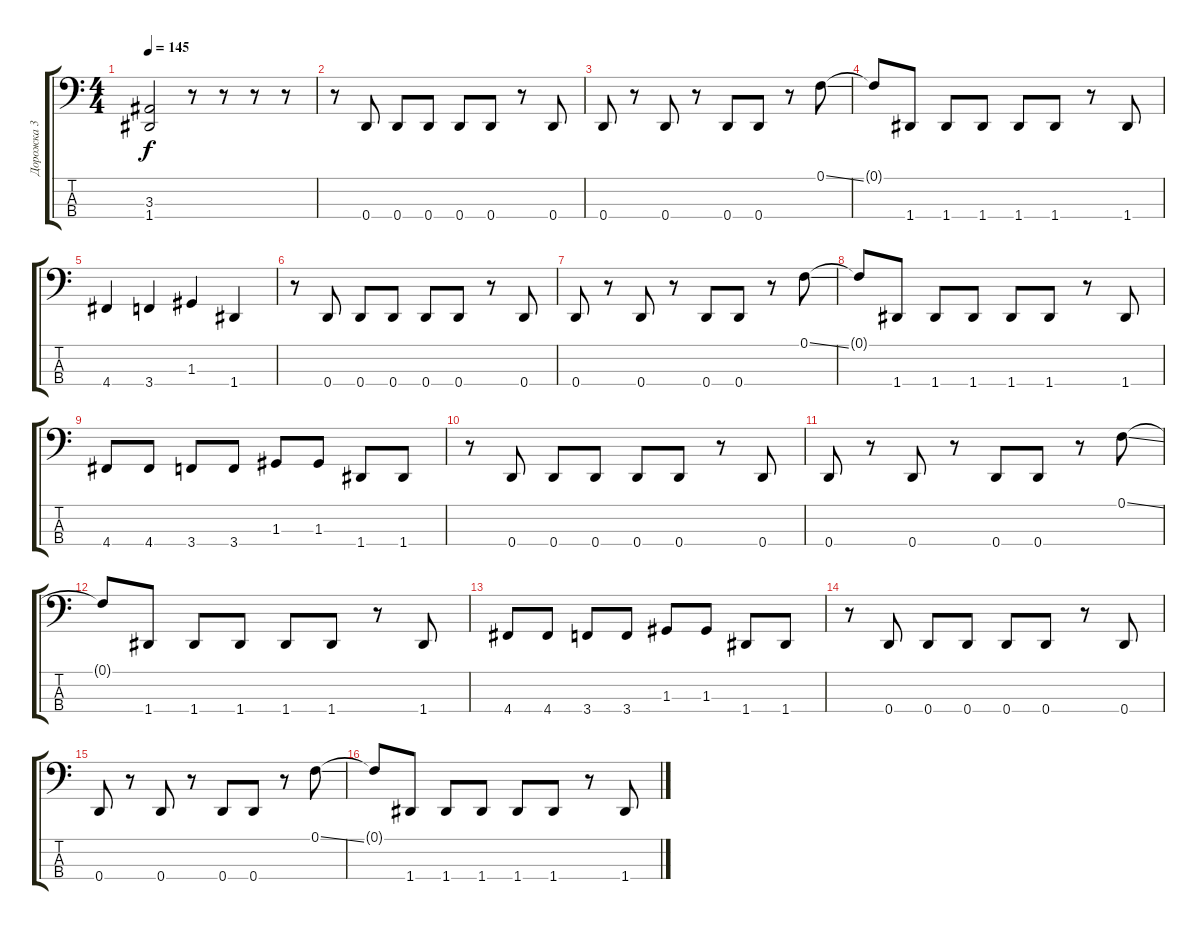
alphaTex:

\track ("Дорожка 3" "Дорожка 3") {instrument slapbass1}
\staff {score tabs}
\tuning (F2 C2 G1 D1) {hide}
\ts (4 4)
\tempo 145
\clef f4
\ks c
(3.3{t} 1.4{t}).2{dy f} r.8 r.8 r.8 r.8 |
r.8 0.4.8 0.4.8 0.4.8 0.4.8 0.4.8 r.8 0.4.8 |
0.4.8 r.8 0.4.8 r.8 0.4.8 0.4.8 r.8 0.1{ss}.8 |
0.1{t}.8 1.4.8 1.4.8 1.4.8 1.4.8 1.4.8 r.8 1.4.8 |
4.4.4 3.4.4 1.3.4 1.4.4 |
r.8 0.4.8 0.4.8 0.4.8 0.4.8 0.4.8 r.8 0.4.8 |
0.4.8 r.8 0.4.8 r.8 0.4.8 0.4.8 r.8 0.1{ss}.8 |
0.1{t}.8 1.4.8 1.4.8 1.4.8 1.4.8 1.4.8 r.8 1.4.8 |
4.4.8 4.4.8 3.4.8 3.4.8 1.3.8 1.3.8 1.4.8 1.4.8 |
r.8 0.4.8 0.4.8 0.4.8 0.4.8 0.4.8 r.8 0.4.8 |
0.4.8 r.8 0.4.8 r.8 0.4.8 0.4.8 r.8 0.1{ss}.8 |
0.1{t}.8 1.4.8 1.4.8 1.4.8 1.4.8 1.4.8 r.8 1.4.8 |
4.4.8 4.4.8 3.4.8 3.4.8 1.3.8 1.3.8 1.4.8 1.4.8 |
r.8 0.4.8 0.4.8 0.4.8 0.4.8 0.4.8 r.8 0.4.8 |
0.4.8 r.8 0.4.8 r.8 0.4.8 0.4.8 r.8 0.1{ss}.8 |
0.1{t}.8 1.4.8 1.4.8 1.4.8 1.4.8 1.4.8 r.8 1.4.8
